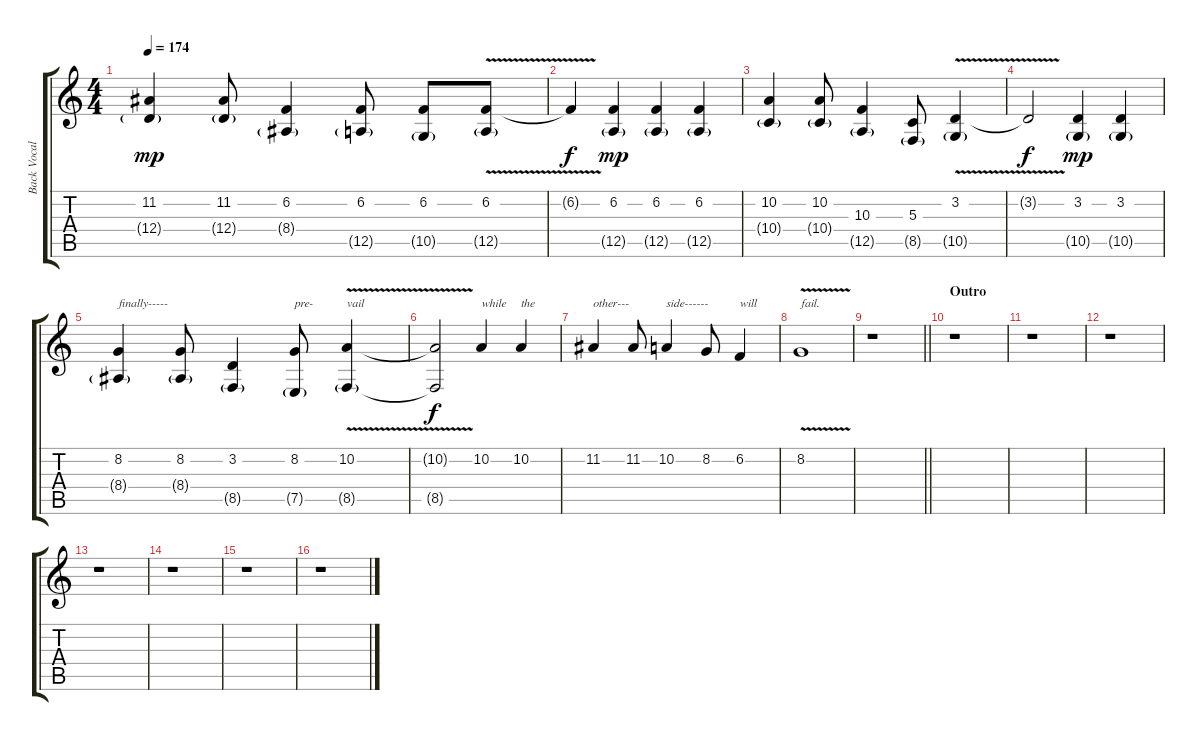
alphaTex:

\track ("Back Vocal" "Back Vocal") {instrument oboe}
\staff {score tabs}
\tuning (E4 B3 G3 D3 A2 E2) {hide}
\ts (4 4)
\tempo 174
\clef g2
\ks c
(11.2 12.4{g}).4{dy mp} (11.2 12.4{g}).8 (6.2 8.4{g}).4 (6.2 12.5{g}).8 (6.2 10.5{g}).8 (6.2{v} 12.5{g}).8 |
6.2{t}.4{dy f} (6.2 12.5{g}).4{dy mp} (6.2 12.5{g}).4 (6.2 12.5{g}).4 |
(10.2 10.4{g}).4 (10.2 10.4{g}).8 (10.3 12.5{g}).4 (5.3 8.5{g}).8 (3.2{v} 10.5{g}).4 |
3.2{t}.2{dy f} (3.2 10.5{g}).4{dy mp} (3.2 10.5{g}).4 |
(8.2 8.4{g}).4{txt "finally-----"} (8.2 8.4{g}).8 (3.2 8.5{g}).4 (8.2 7.5{g}).8{txt "pre-"} (10.2{v} 8.5{v g}).4{txt "vail"} |
(10.2{t} 8.5{t}).2{dy f} 10.2.4{txt "while"} 10.2.4{txt "the"} |
11.2.4{txt "other---"} 11.2.8 10.2.4{txt "side------"} 8.2.8 6.2.4{txt "will"} |
8.2{v}.1{txt "fail."} |
\barLineRight lightlight
r.1 |
\section ("" "Outro")
r.1 |
r.1 |
r.1 |
r.1 |
r.1 |
r.1 |
r.1
